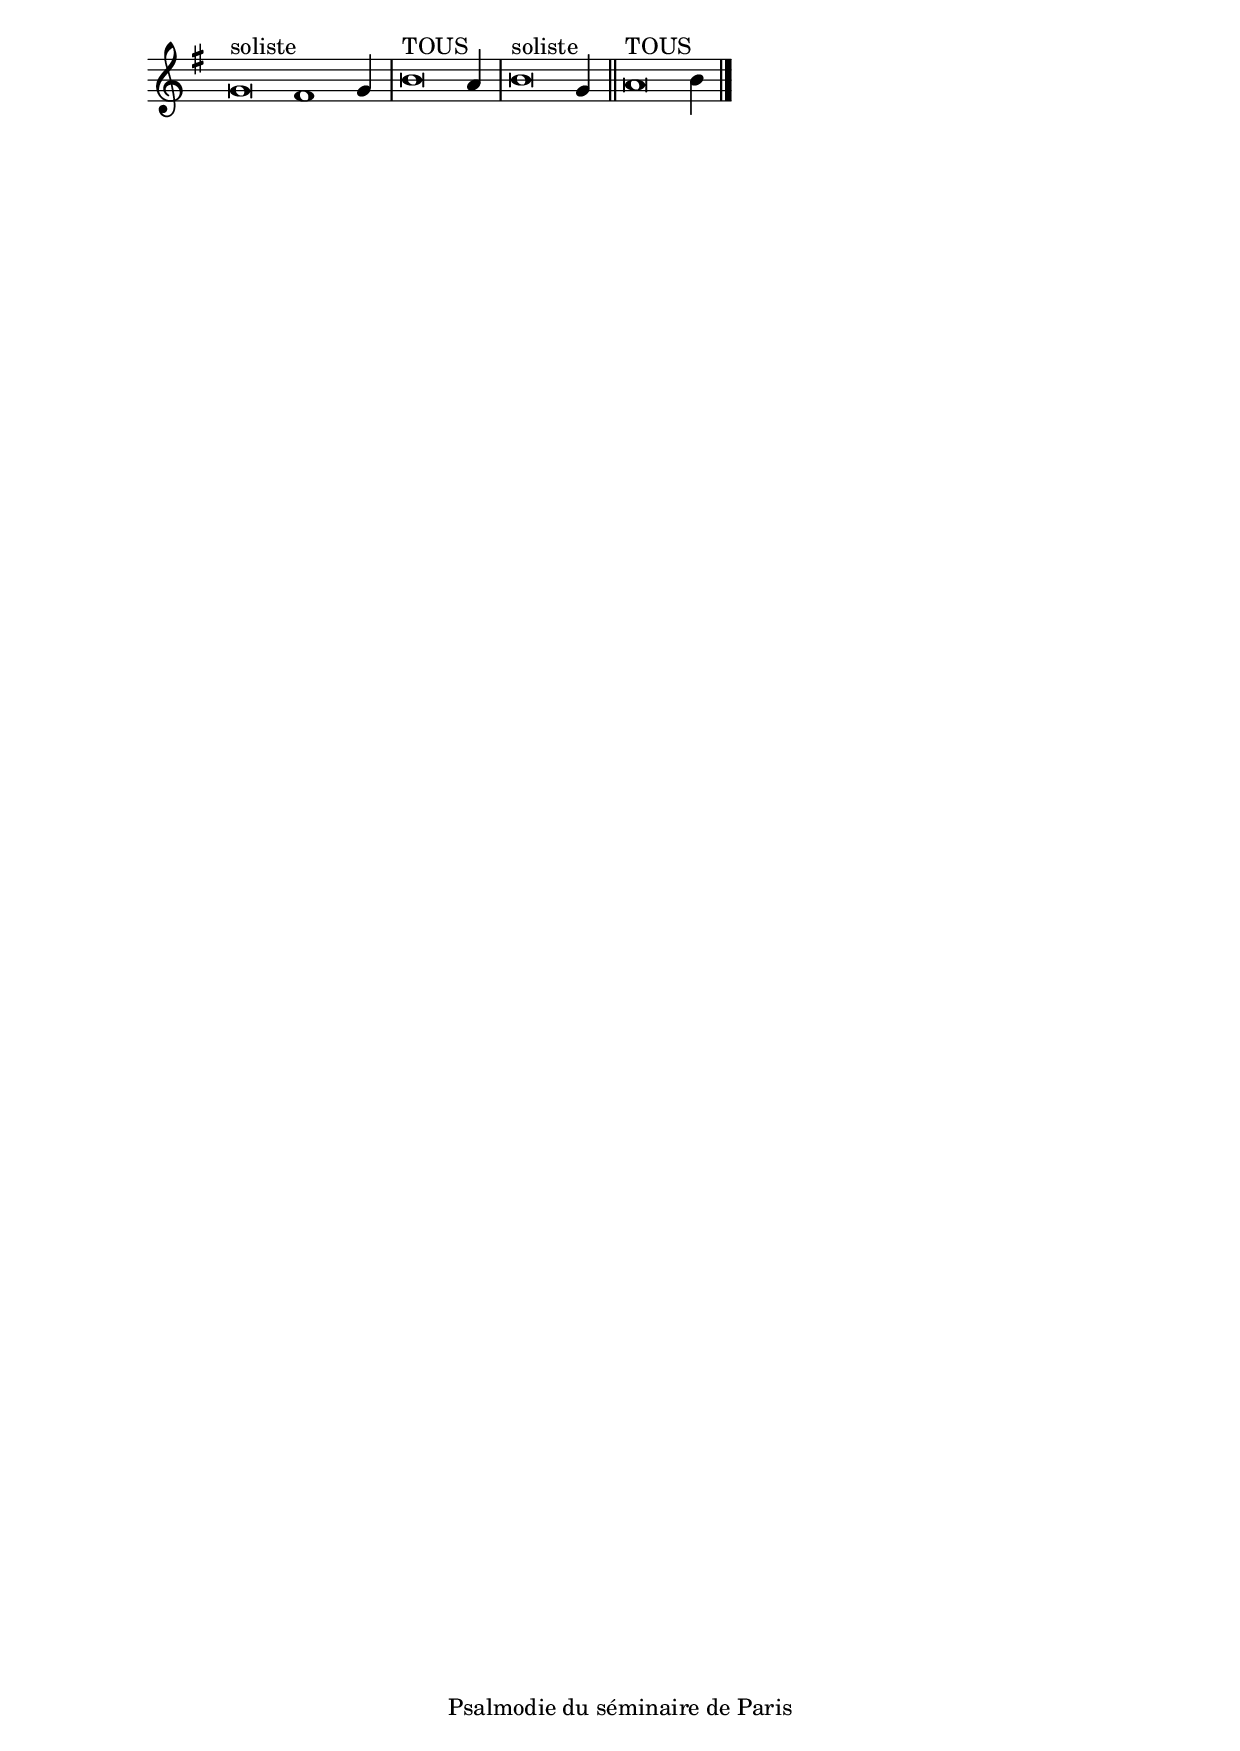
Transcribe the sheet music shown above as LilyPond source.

\version "2.20.0"
\language "italiano"

stemOff = \hide Staff.Stem
stemOn  = \undo \stemOff

\header {
  %title = "Cantique de l'Ancien Testament 40"
  %tagline = ##f
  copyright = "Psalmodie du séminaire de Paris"
}

\score {
  \new Staff \with { \remove "Time_signature_engraver" }
  \relative
  {
    \key sol \major
    \cadenzaOn
    \stemOff sol'\breve^\markup{ soliste } fad1 \stemOn sol4
    \bar "|"
    \stemOff si\breve^\markup{ TOUS } \stemOn la4
    \bar "|"
    \stemOff si\breve^\markup{ soliste } \stemOn sol4
    \bar "||"
    \stemOff la\breve^\markup{ TOUS } \stemOn si4
    \bar "|."
  }
}
